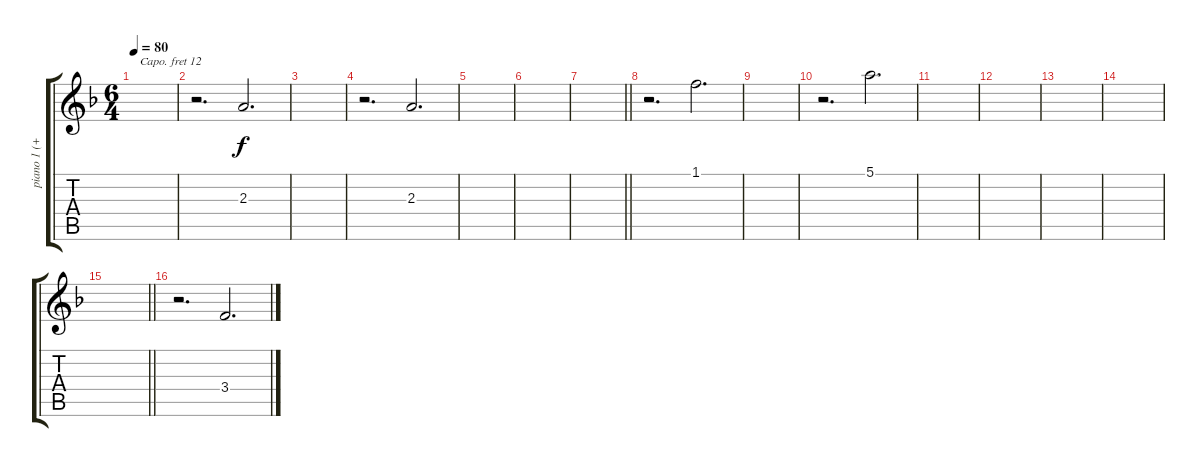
\track ("piano 1 (+12)" "piano 1 (+") {instrument acousticgrandpiano}
\staff {score tabs}
\capo 12
\tuning (E4 B3 G3 D3 A2 E2) {hide}
\ts (6 4)
\tempo 80
\clef g2
\ks f
|
r.2{d} 2.3.2{d} |
|
r.2{d} 2.3.2{d} |
|
|
\barLineRight lightlight
|
r.2{d} 1.1.2{d} |
|
r.2{d} 5.1.2{d} |
|
|
|
|
\barLineRight lightlight
|
r.2{d} 3.4.2{d}
